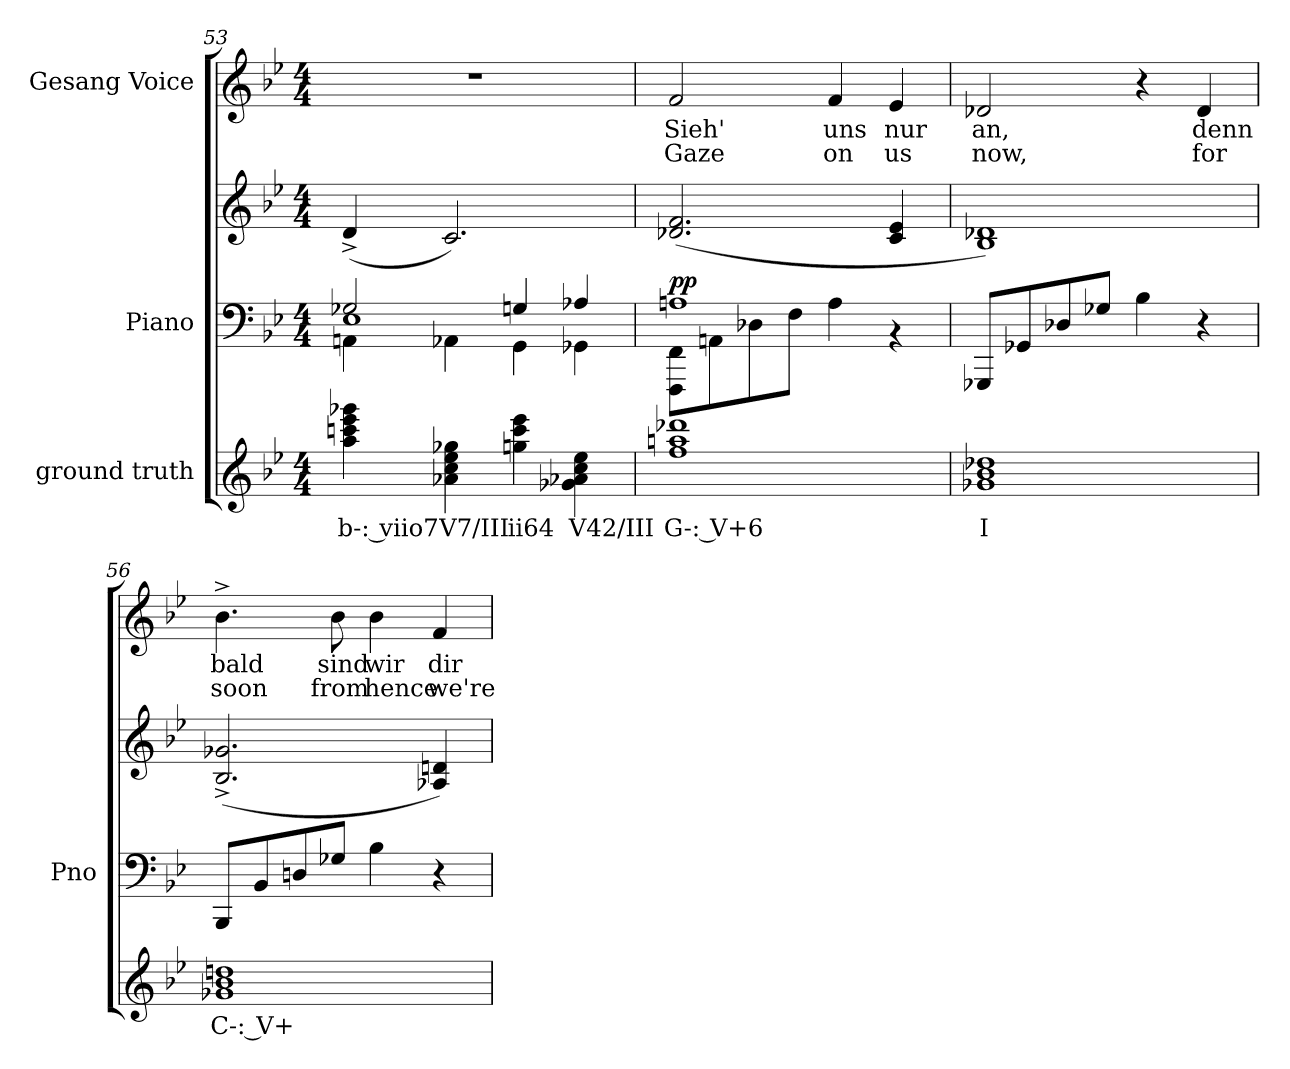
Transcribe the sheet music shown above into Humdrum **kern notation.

**kern	**text	**kern	**kern	**dynam	**kern	**text	**text
*part3	*part3	*part2	*part2	*part2	*part1	*part1	*part1
*staff4	*staff4	*staff3	*staff2	*staff2/3	*staff1	*staff1	*staff1
*I"ground truth	*	*I"Piano	*	*	*I"Gesang Voice	*	*
*	*	*I'Pno	*	*	*	*	*
*	*	*clefF4	*clefG2	*	*clefG2	*	*
*k[b-e-]	*	*k[b-e-]	*k[b-e-]	*	*k[b-e-]	*	*
*M4/4	*	*M4/4	*M4/4	*	*M4/4	*	*
=53	=53	=53	=53	=53	=53	=53	=53
*	*	*^	*	*	*	*	*
*	*	*	*^	*	*	*	*	*
4aa 4cccn 4eee- 4ggg-X	b-: viio7	2G-X/	1E-	4AAn\	(<4d^/	.	1r	.	.
4a-X 4cc 4ee- 4gg-X	V7/III	.	.	4AA-X\	2.c/)	.	.	.	.
4ggn 4ccc 4eee-	ii64	4Gn/	.	4GG\	.	.	.	.	.
4g-X 4a-X 4cc 4ee-	V42/III	4A-X/	.	4GG-X\	.	.	.	.	.
*	*	*v	*v	*v	*	*	*	*	*
=54	=54	=54	=54	=54	=54	=54	=54
*	*	*^	*	*	*	*	*
*	*	*	*^	*	*	*	*	*
!	!	!	!	!	!	!LO:DY:a=2	!	!LO:LY:b	!LO:LY:b
*	*	*	*v	*v	*	*	*	*	*
1ff 1aan 1ddd-X	G-: V+6	1An	8FFF\ 8FF\L	(>2.d-X/ 2.f/	pp	2f/	Sieh'	Gaze
.	.	.	8AAn\	.	.	.	.	.
.	.	.	8D-X\	.	.	.	.	.
.	.	.	8F\J	.	.	.	.	.
!	!	!	!	!	!	!	!LO:LY:b	!LO:LY:b
.	.	.	4A\	.	.	4f/	uns	on
!	!	!	!	!	!	!	!LO:LY:b	!LO:LY:b
.	.	.	4r	4c/ 4e-/	.	4e-/	nur	us
*	*	*v	*v	*	*	*	*	*
=55	=55	=55	=55	=55	=55	=55	=55
*	*	*^	*	*	*	*	*
!	!	!	!	!	!	!	!LO:LY:b	!LO:LY:b
*	*	*v	*v	*	*	*	*	*
1g-X 1b- 1dd-X	I	8GGG-X/L	1B- 1d-X)	.	2d-X/	an,	now,
.	.	8GG-X/	.	.	.	.	.
.	.	8D-X/	.	.	.	.	.
.	.	8G-X/J	.	.	.	.	.
.	.	4B-\	.	.	4r	.	.
!	!	!	!	!	!	!LO:LY:b	!LO:LY:b
.	.	4r	.	.	4d-/	denn	for
=56	=56	=56	=56	=56	=56	=56	=56
!	!	!	!	!	!	!LO:LY:b	!LO:LY:b
1g-X 1b- 1ddn	C-: V+	8BBB-/L	(>2.B-/^ 2.g-X/^	.	4.b-^\	bald	soon
.	.	8BB-/	.	.	.	.	.
.	.	8Dn/	.	.	.	.	.
!	!	!	!	!	!	!LO:LY:b	!LO:LY:b
.	.	8G-X/J	.	.	8b-\	sind	from
!	!	!	!	!	!	!LO:LY:b	!LO:LY:b
.	.	4B-\	.	.	4b-\	wir	hence
!	!	!	!	!	!	!LO:LY:b	!LO:LY:b
.	.	4r	4A-X/ 4dn/)	.	4f/	dir	we're
=	=	=	=	=	=	=	=
*-	*-	*-	*-	*-	*-	*-	*-
